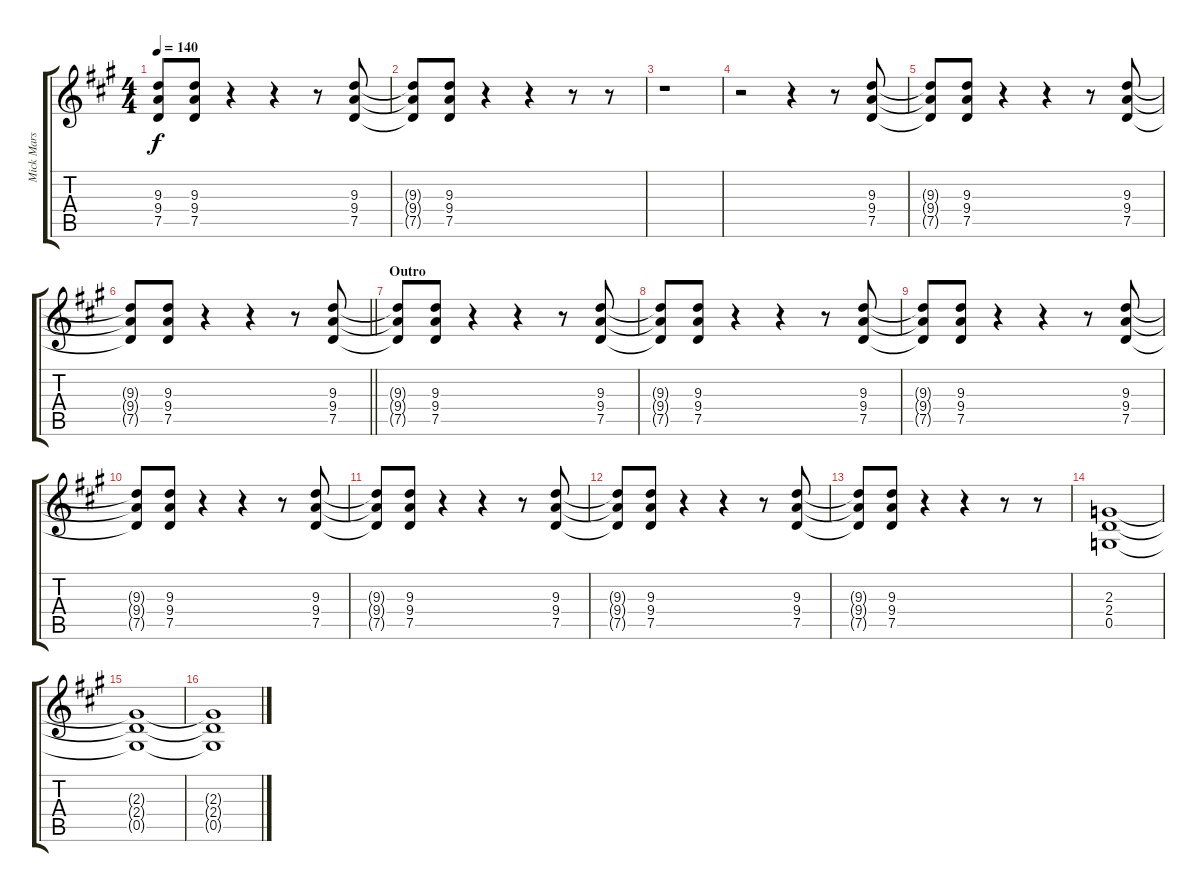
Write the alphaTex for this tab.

\track ("Mick Mars - Rhytm - Guitar III" "Mick Mars ") {instrument overdrivenguitar}
\staff {score tabs}
\tuning (D4 A3 F3 C3 G2 D2) {hide}
\ts (4 4)
\tempo 140
\clef g2
\ks a
(9.3{t} 9.4{t} 7.5{t}).8{dy f} (9.3 9.4 7.5).8 r.4 r.4 r.8 (9.3 9.4 7.5).8 |
(9.3{t} 9.4{t} 7.5{t}).8 (9.3 9.4 7.5).8 r.4 r.4 r.8 r.8 |
r.1 |
r.2 r.4 r.8 (9.3 9.4 7.5).8 |
(9.3{t} 9.4{t} 7.5{t}).8 (9.3 9.4 7.5).8 r.4 r.4 r.8 (9.3 9.4 7.5).8 |
\barLineRight lightlight
(9.3{t} 9.4{t} 7.5{t}).8 (9.3 9.4 7.5).8 r.4 r.4 r.8 (9.3 9.4 7.5).8 |
\section ("" "Outro")
(9.3{t} 9.4{t} 7.5{t}).8 (9.3 9.4 7.5).8 r.4 r.4 r.8 (9.3 9.4 7.5).8 |
(9.3{t} 9.4{t} 7.5{t}).8 (9.3 9.4 7.5).8 r.4 r.4 r.8 (9.3 9.4 7.5).8 |
(9.3{t} 9.4{t} 7.5{t}).8 (9.3 9.4 7.5).8 r.4 r.4 r.8 (9.3 9.4 7.5).8 |
(9.3{t} 9.4{t} 7.5{t}).8 (9.3 9.4 7.5).8 r.4 r.4 r.8 (9.3 9.4 7.5).8 |
(9.3{t} 9.4{t} 7.5{t}).8 (9.3 9.4 7.5).8 r.4 r.4 r.8 (9.3 9.4 7.5).8 |
(9.3{t} 9.4{t} 7.5{t}).8 (9.3 9.4 7.5).8 r.4 r.4 r.8 (9.3 9.4 7.5).8 |
(9.3{t} 9.4{t} 7.5{t}).8 (9.3 9.4 7.5).8 r.4 r.4 r.8 r.8 |
(2.3 2.4 0.5).1 |
(2.3{t} 2.4{t} 0.5{t}).1 |
(2.3{t} 2.4{t} 0.5{t}).1
